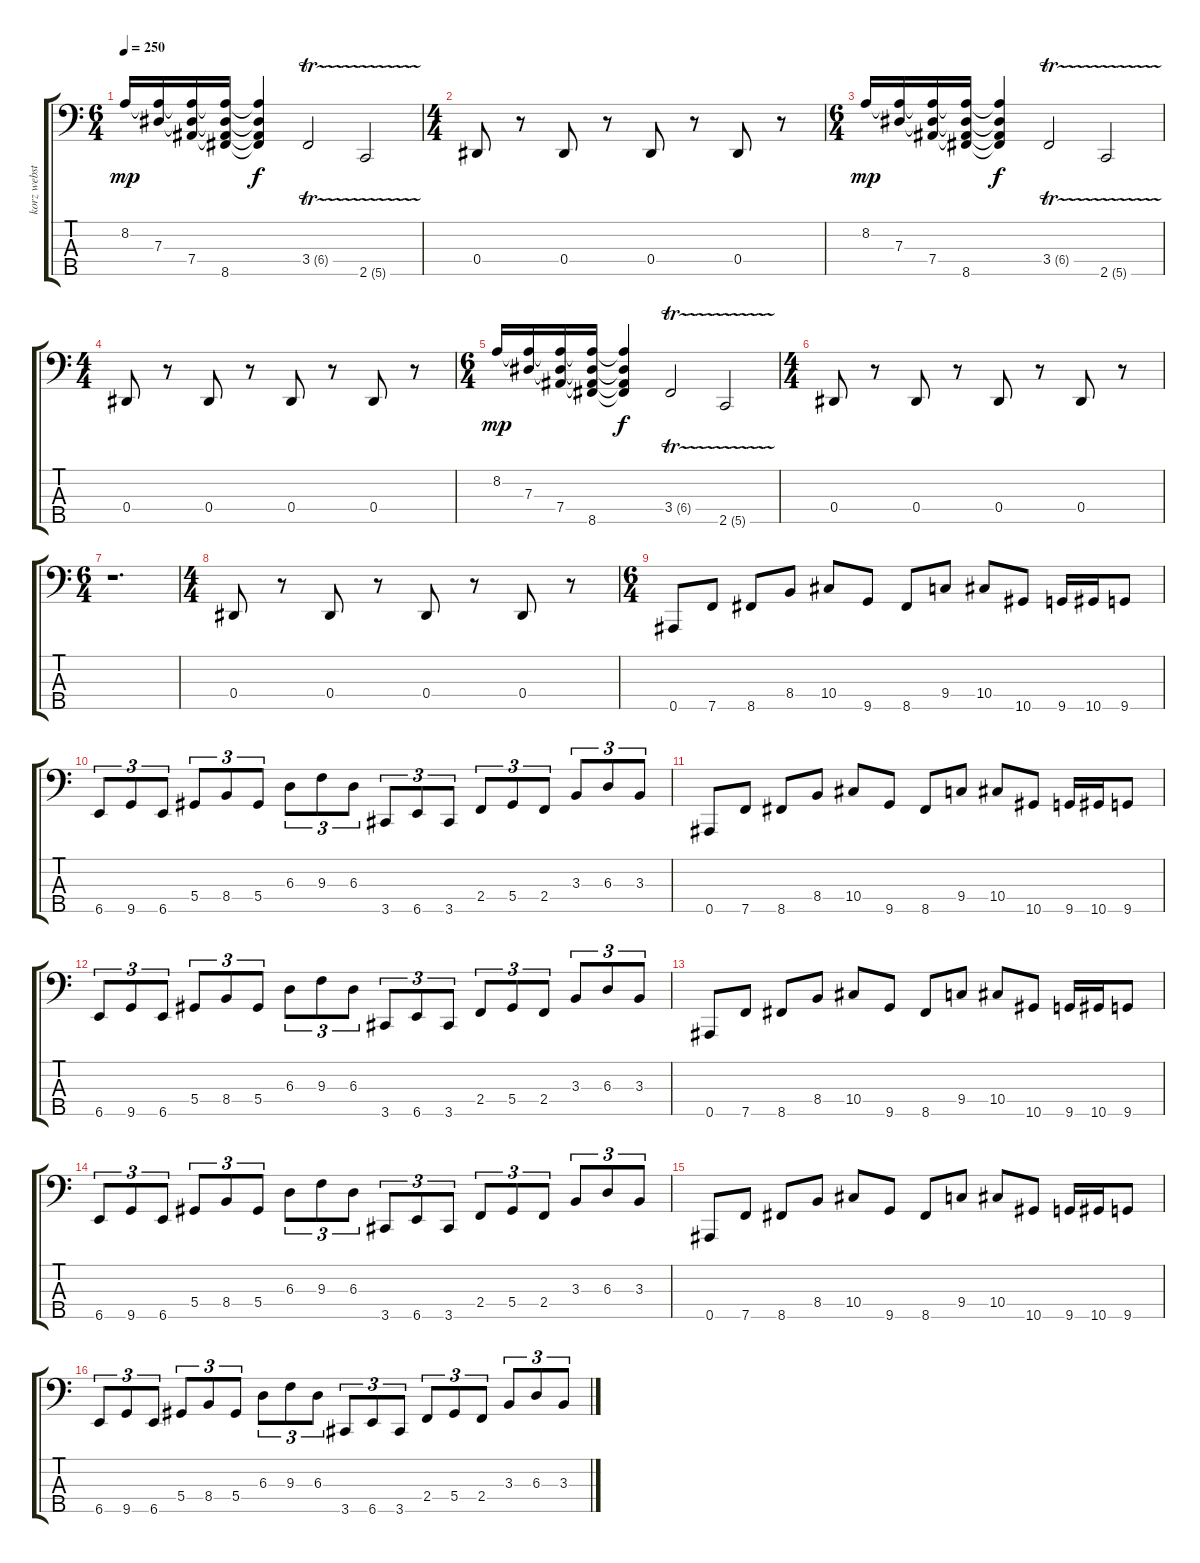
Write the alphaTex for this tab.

\track ("korz webster" "korz webst") {instrument fretlessbass}
\staff {score tabs}
\tuning (Gb2 Db2 Ab1 Eb1 Bb0) {hide}
\ts (6 4)
\tempo 250
\clef f4
\ks c
8.2.16{dy mp} (8.2{t} 7.3).16 (8.2{t} 7.3{t} 7.4).16 (8.2{t} 7.3{t} 7.4{t} 8.5).16 (8.2{t} 7.3{t} 7.4{t} 8.5{t}).4{dy f} 3.4{tr (6 16)}.2 2.5{tr (5 16)}.2 |
\ts (4 4)
0.4.8 r.8 0.4.8 r.8 0.4.8 r.8 0.4.8 r.8 |
\ts (6 4)
8.2.16{dy mp} (8.2{t} 7.3).16 (8.2{t} 7.3{t} 7.4).16 (8.2{t} 7.3{t} 7.4{t} 8.5).16 (8.2{t} 7.3{t} 7.4{t} 8.5{t}).4{dy f} 3.4{tr (6 16)}.2 2.5{tr (5 16)}.2 |
\ts (4 4)
0.4.8 r.8 0.4.8 r.8 0.4.8 r.8 0.4.8 r.8 |
\ts (6 4)
8.2.16{dy mp} (8.2{t} 7.3).16 (8.2{t} 7.3{t} 7.4).16 (8.2{t} 7.3{t} 7.4{t} 8.5).16 (8.2{t} 7.3{t} 7.4{t} 8.5{t}).4{dy f} 3.4{tr (6 16)}.2 2.5{tr (5 16)}.2 |
\ts (4 4)
0.4.8 r.8 0.4.8 r.8 0.4.8 r.8 0.4.8 r.8 |
\ts (6 4)
r.1{d} |
\ts (4 4)
0.4.8 r.8 0.4.8 r.8 0.4.8 r.8 0.4.8 r.8 |
\ts (6 4)
0.5.8 7.5.8 8.5.8 8.4.8 10.4.8 9.5.8 8.5.8 9.4.8 10.4.8 10.5.8 9.5.16 10.5.16 9.5.8 |
6.5.8{tu (3 2)} 9.5.8{tu (3 2)} 6.5.8{tu (3 2)} 5.4.8{tu (3 2)} 8.4.8{tu (3 2)} 5.4.8{tu (3 2)} 6.3.8{tu (3 2)} 9.3.8{tu (3 2)} 6.3.8{tu (3 2)} 3.5.8{tu (3 2)} 6.5.8{tu (3 2)} 3.5.8{tu (3 2)} 2.4.8{tu (3 2)} 5.4.8{tu (3 2)} 2.4.8{tu (3 2)} 3.3.8{tu (3 2)} 6.3.8{tu (3 2)} 3.3.8{tu (3 2)} |
0.5.8 7.5.8 8.5.8 8.4.8 10.4.8 9.5.8 8.5.8 9.4.8 10.4.8 10.5.8 9.5.16 10.5.16 9.5.8 |
6.5.8{tu (3 2)} 9.5.8{tu (3 2)} 6.5.8{tu (3 2)} 5.4.8{tu (3 2)} 8.4.8{tu (3 2)} 5.4.8{tu (3 2)} 6.3.8{tu (3 2)} 9.3.8{tu (3 2)} 6.3.8{tu (3 2)} 3.5.8{tu (3 2)} 6.5.8{tu (3 2)} 3.5.8{tu (3 2)} 2.4.8{tu (3 2)} 5.4.8{tu (3 2)} 2.4.8{tu (3 2)} 3.3.8{tu (3 2)} 6.3.8{tu (3 2)} 3.3.8{tu (3 2)} |
0.5.8 7.5.8 8.5.8 8.4.8 10.4.8 9.5.8 8.5.8 9.4.8 10.4.8 10.5.8 9.5.16 10.5.16 9.5.8 |
6.5.8{tu (3 2)} 9.5.8{tu (3 2)} 6.5.8{tu (3 2)} 5.4.8{tu (3 2)} 8.4.8{tu (3 2)} 5.4.8{tu (3 2)} 6.3.8{tu (3 2)} 9.3.8{tu (3 2)} 6.3.8{tu (3 2)} 3.5.8{tu (3 2)} 6.5.8{tu (3 2)} 3.5.8{tu (3 2)} 2.4.8{tu (3 2)} 5.4.8{tu (3 2)} 2.4.8{tu (3 2)} 3.3.8{tu (3 2)} 6.3.8{tu (3 2)} 3.3.8{tu (3 2)} |
0.5.8 7.5.8 8.5.8 8.4.8 10.4.8 9.5.8 8.5.8 9.4.8 10.4.8 10.5.8 9.5.16 10.5.16 9.5.8 |
6.5.8{tu (3 2)} 9.5.8{tu (3 2)} 6.5.8{tu (3 2)} 5.4.8{tu (3 2)} 8.4.8{tu (3 2)} 5.4.8{tu (3 2)} 6.3.8{tu (3 2)} 9.3.8{tu (3 2)} 6.3.8{tu (3 2)} 3.5.8{tu (3 2)} 6.5.8{tu (3 2)} 3.5.8{tu (3 2)} 2.4.8{tu (3 2)} 5.4.8{tu (3 2)} 2.4.8{tu (3 2)} 3.3.8{tu (3 2)} 6.3.8{tu (3 2)} 3.3.8{tu (3 2)}
